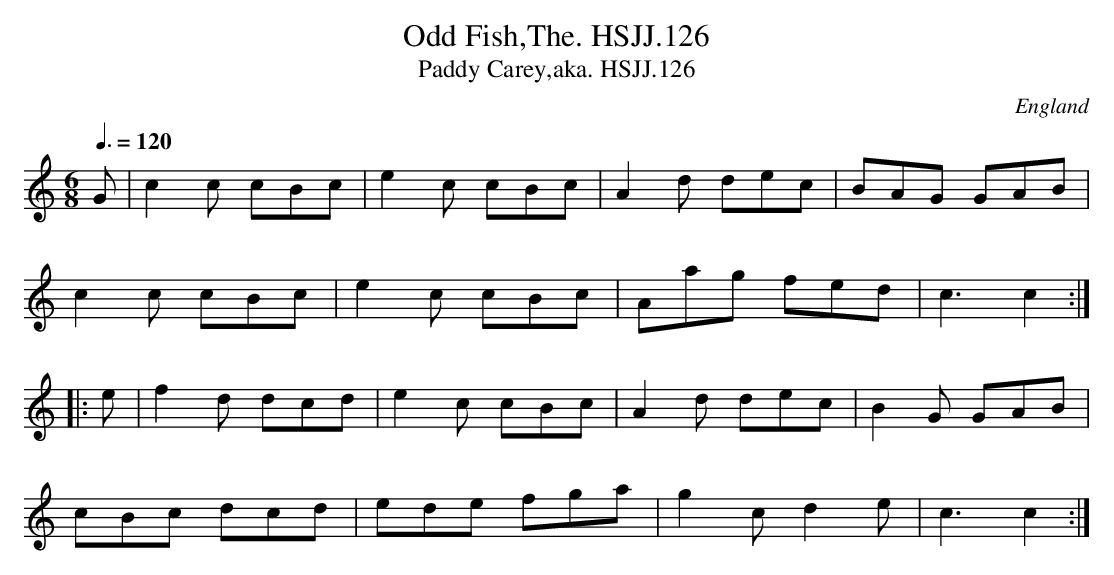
X:1
T:Odd Fish,The. HSJJ.126
T:Paddy Carey,aka. HSJJ.126
M:6/8
L:1/8
Q:3/8=120
O:England
K:C
G|c2c cBc|e2c cBc|A2d dec|BAG GAB|
c2c cBc|e2c cBc|Aag fed|c3c2:|
|:e|f2d dcd|e2c cBc|A2d dec|B2G GAB|
cBc dcd|ede fga|g2cd2e|c3c2:|
